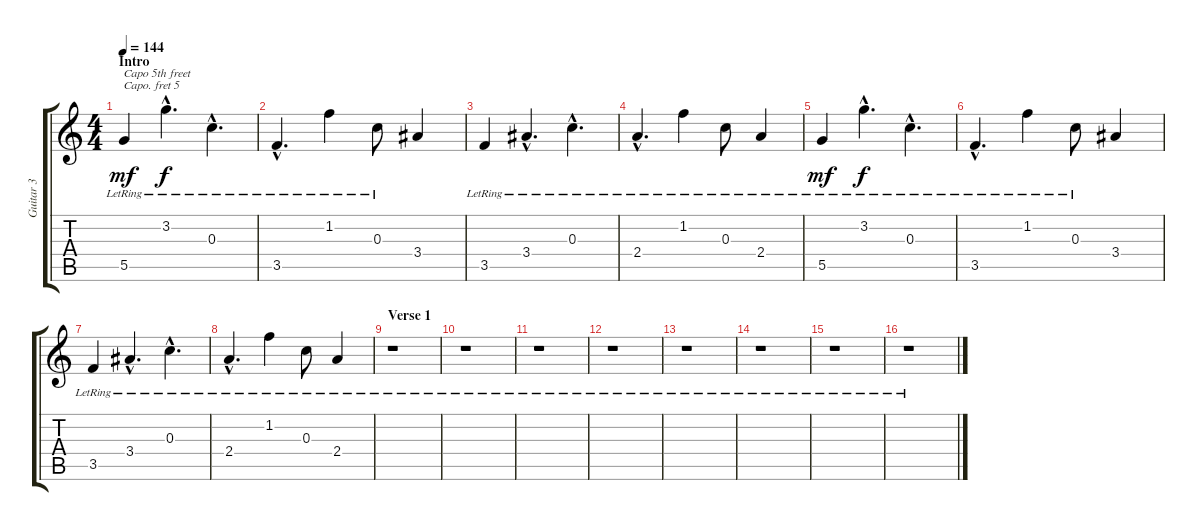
\track ("Guitar 3" "Guitar 3") {instrument electricguitarclean}
\staff {score tabs}
\capo 5
\tuning (E4 B3 G3 D3 A2 E2) {hide}
\ts (4 4)
\section ("" "Intro")
\tempo 144
\clef g2
\ks c
5.5{lr}.4{txt "Capo 5th freet" dy mf instrument electricguitarclean} 3.2{hac lr}.4{d dy f} 0.3{hac lr}.4{d} |
3.5{hac lr}.4{d} 1.2{lr}.4 0.3{lr}.8 3.4.4 |
3.5{lr}.4 3.4{hac lr}.4{d} 0.3{hac lr}.4{d} |
2.4{hac lr}.4{d} 1.2{lr}.4 0.3{lr}.8 2.4{lr}.4 |
5.5{lr}.4{dy mf} 3.2{hac lr}.4{d dy f} 0.3{hac lr}.4{d} |
3.5{hac lr}.4{d} 1.2{lr}.4 0.3{lr}.8 3.4.4 |
3.5{lr}.4 3.4{hac lr}.4{d} 0.3{hac lr}.4{d} |
2.4{hac lr}.4{d} 1.2{lr}.4 0.3{lr}.8 2.4{lr}.4 |
\section ("" "Verse 1")
r.1 |
r.1 |
r.1 |
r.1 |
r.1 |
r.1 |
r.1 |
r.1
